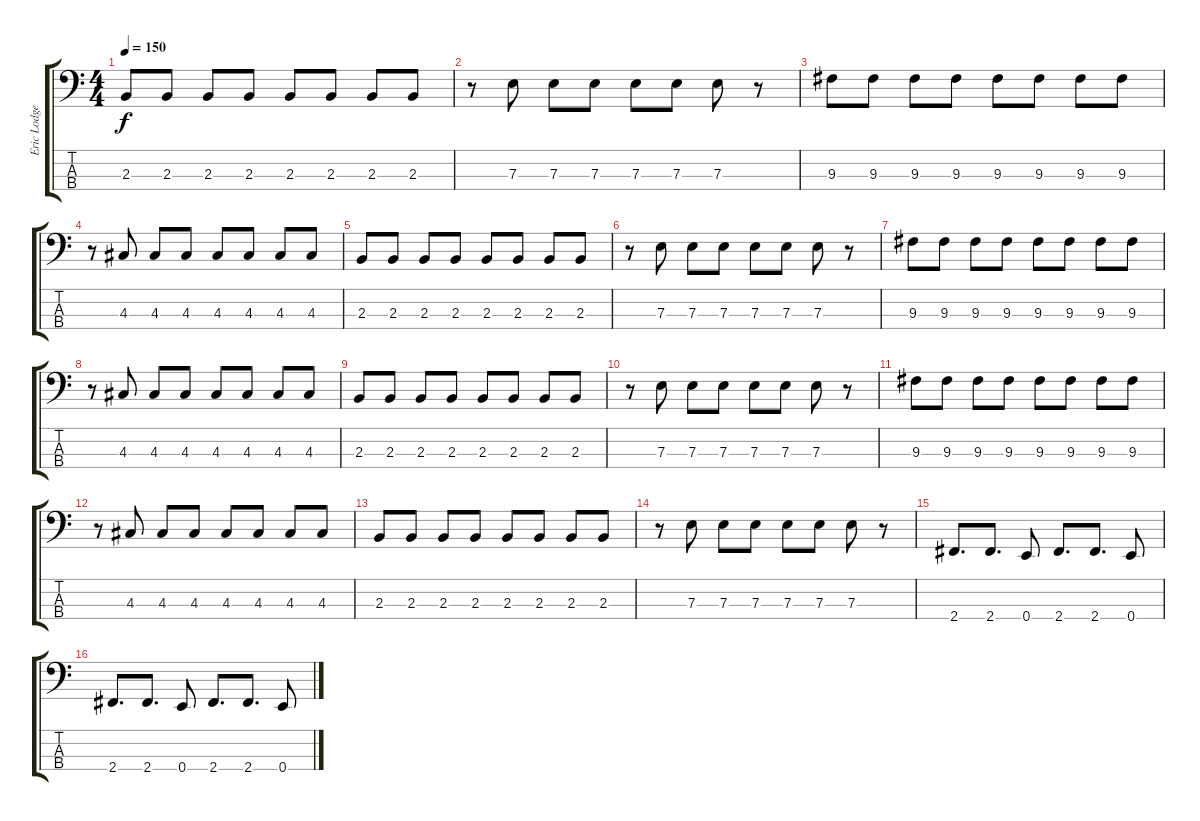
\track ("Eric Lodge (Bass)" "Eric Lodge") {instrument electricbasspick}
\staff {score tabs}
\tuning (G2 D2 A1 E1) {hide}
\ts (4 4)
\tempo 150
\clef f4
\ks c
2.3.8{dy f} 2.3.8 2.3.8 2.3.8 2.3.8 2.3.8 2.3.8 2.3.8 |
r.8 7.3.8 7.3.8 7.3.8 7.3.8 7.3.8 7.3.8 r.8 |
9.3.8 9.3.8 9.3.8 9.3.8 9.3.8 9.3.8 9.3.8 9.3.8 |
r.8 4.3.8 4.3.8 4.3.8 4.3.8 4.3.8 4.3.8 4.3.8 |
2.3.8 2.3.8 2.3.8 2.3.8 2.3.8 2.3.8 2.3.8 2.3.8 |
r.8 7.3.8 7.3.8 7.3.8 7.3.8 7.3.8 7.3.8 r.8 |
9.3.8 9.3.8 9.3.8 9.3.8 9.3.8 9.3.8 9.3.8 9.3.8 |
r.8 4.3.8 4.3.8 4.3.8 4.3.8 4.3.8 4.3.8 4.3.8 |
2.3.8 2.3.8 2.3.8 2.3.8 2.3.8 2.3.8 2.3.8 2.3.8 |
r.8 7.3.8 7.3.8 7.3.8 7.3.8 7.3.8 7.3.8 r.8 |
9.3.8 9.3.8 9.3.8 9.3.8 9.3.8 9.3.8 9.3.8 9.3.8 |
r.8 4.3.8 4.3.8 4.3.8 4.3.8 4.3.8 4.3.8 4.3.8 |
2.3.8 2.3.8 2.3.8 2.3.8 2.3.8 2.3.8 2.3.8 2.3.8 |
r.8 7.3.8 7.3.8 7.3.8 7.3.8 7.3.8 7.3.8 r.8 |
2.4.8{d} 2.4.8{d} 0.4.8 2.4.8{d} 2.4.8{d} 0.4.8 |
2.4.8{d} 2.4.8{d} 0.4.8 2.4.8{d} 2.4.8{d} 0.4.8
